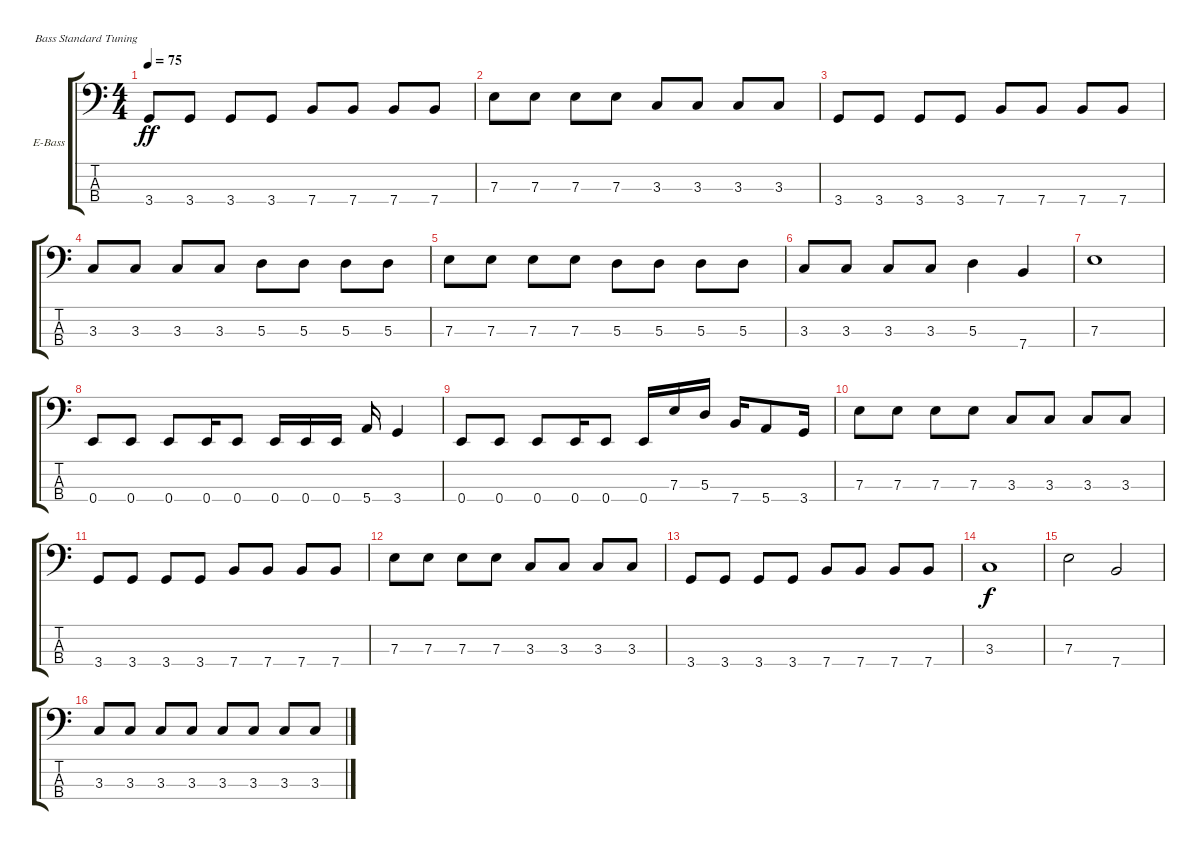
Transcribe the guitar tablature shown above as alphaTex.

\bracketExtendMode groupsimilarinstruments
\firstSystemTrackNameOrientation horizontal
\otherSystemsTrackNameOrientation horizontal
\track ("Electric Bass" "E-Bass") {instrument electricbassfinger}
\staff {score tabs}
\tuning (G2 D2 A1 E1)
\ts (4 4)
\tempo 75
\clef f4
\ks c
3.4.8{dy ff} 3.4.8 3.4.8 3.4.8 7.4.8 7.4.8 7.4.8 7.4.8 |
7.3.8 7.3.8 7.3.8 7.3.8 3.3.8 3.3.8 3.3.8 3.3.8 |
3.4.8 3.4.8 3.4.8 3.4.8 7.4.8 7.4.8 7.4.8 7.4.8 |
3.3.8 3.3.8 3.3.8 3.3.8 5.3.8 5.3.8 5.3.8 5.3.8 |
7.3.8 7.3.8 7.3.8 7.3.8 5.3.8 5.3.8 5.3.8 5.3.8 |
3.3.8 3.3.8 3.3.8 3.3.8 5.3.4 7.4.4 |
7.3.1 |
0.4.8 0.4.8 0.4.8 0.4.16 0.4.8 0.4.16 0.4.16 0.4.16 5.4.16 3.4.4 |
0.4.8 0.4.8 0.4.8 0.4.16 0.4.8 0.4.16 7.3.16 5.3.16 7.4.16 5.4.8 3.4.16 |
7.3.8 7.3.8 7.3.8 7.3.8 3.3.8 3.3.8 3.3.8 3.3.8 |
3.4.8 3.4.8 3.4.8 3.4.8 7.4.8 7.4.8 7.4.8 7.4.8 |
7.3.8 7.3.8 7.3.8 7.3.8 3.3.8 3.3.8 3.3.8 3.3.8 |
3.4.8 3.4.8 3.4.8 3.4.8 7.4.8 7.4.8 7.4.8 7.4.8 |
3.3.1{dy f} |
7.3.2 7.4.2 |
3.3.8 3.3.8 3.3.8 3.3.8 3.3.8 3.3.8 3.3.8 3.3.8
